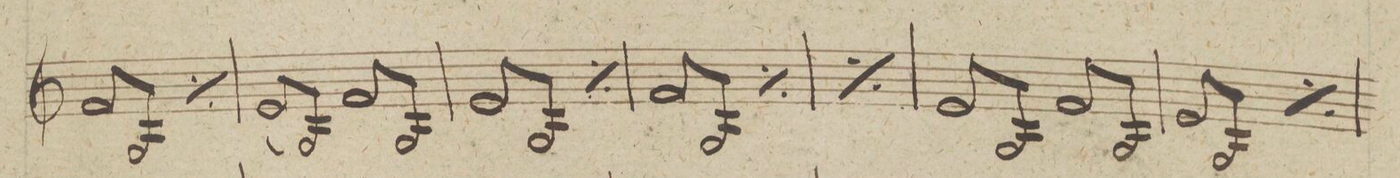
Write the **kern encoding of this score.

**kern	**dynam
*I"Violino 2do	*
*clefG2	*
*k[]	*
*met(c|)	*
*M2/2	*
8f/L	.
8G/	.
8f/	.
8G/J	.
*rep	*
8f/L	.
8G/	.
8f/	.
8G/J	.
*Xrep	*
=103	=103
8e/L	.
8G/	.
8e/	.
8G/J	.
8f/L	.
8G/	.
8f/	.
8G/J	.
=104	=104
8e/L	.
8G/	.
8e/	.
8G/J	.
*rep	*
8e/L	.
8G/	.
8e/	.
8G/J	.
*Xrep	*
=105	=105
8f/L	.
8G/	.
8f/	.
8G/J	.
*rep	*
8f/L	.
8G/	.
8f/	.
8G/J	.
*Xrep	*
=106	=106
*rep	*
8f/L	.
8G/	.
8f/	.
8G/J	.
8f/L	.
8G/	.
8f/	.
8G/J	.
*Xrep	*
=107	=107
8e/L	.
8G/	.
8e/	.
8G/J	.
8f/L	.
8G/	.
8f/	.
8G/J	.
=108	=108
8e/L	.
8G/	.
8e/	.
8G/J	.
*rep	*
8e/L	.
8G/	.
8e/	.
8G/J	.
*Xrep	*
=109	=109
*-	*-
